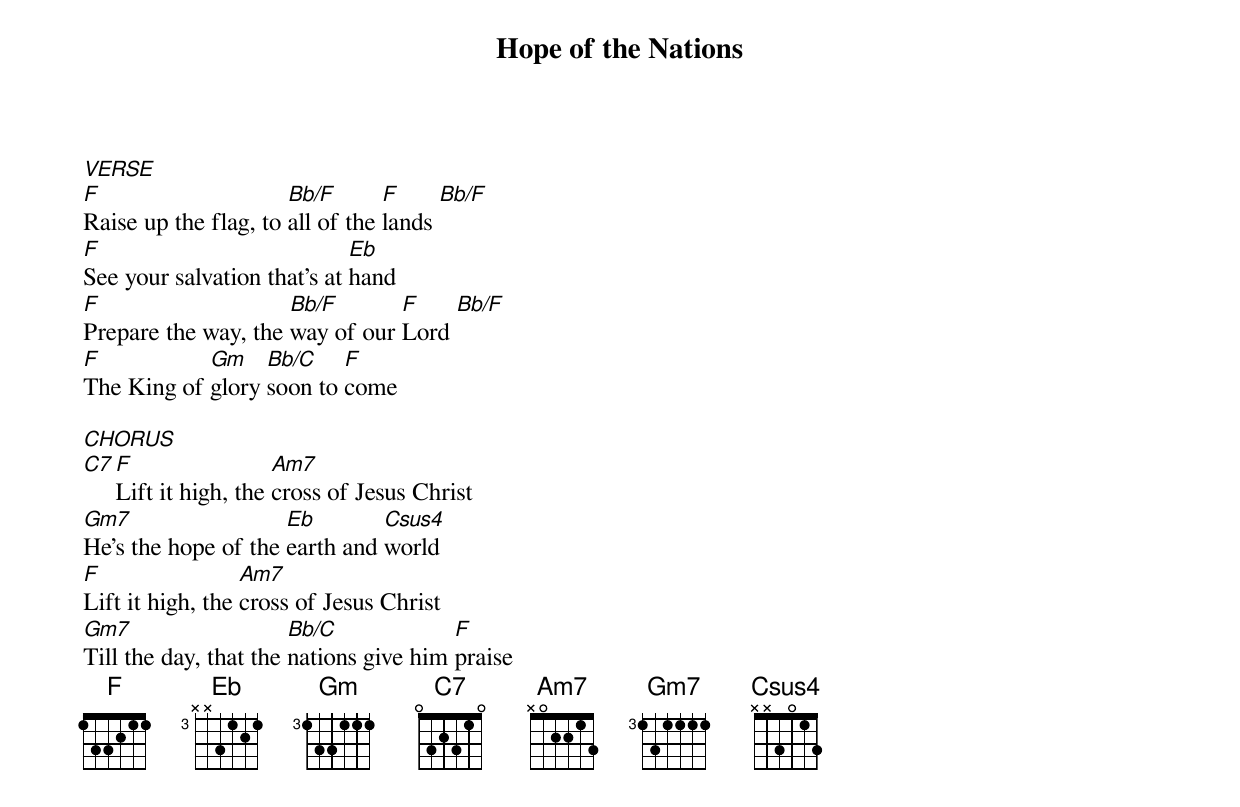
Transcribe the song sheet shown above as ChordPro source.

{title: Hope of the Nations}
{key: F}
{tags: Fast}
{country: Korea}

[VERSE]
[F]Raise up the flag, to [Bb/F]all of the [F]lands [Bb/F]
[F]See your salvation that’s at [Eb]hand
[F]Prepare the way, the [Bb/F]way of our [F]Lord [Bb/F]
[F]The King of [Gm]glory [Bb/C]soon to [F]come

[CHORUS]
[C7][F]Lift it high, the [Am7]cross of Jesus Christ
[Gm7]He’s the hope of the [Eb]earth and [Csus4]world
[F]Lift it high, the [Am7]cross of Jesus Christ
[Gm7]Till the day, that the [Bb/C]nations give him [F]praise
